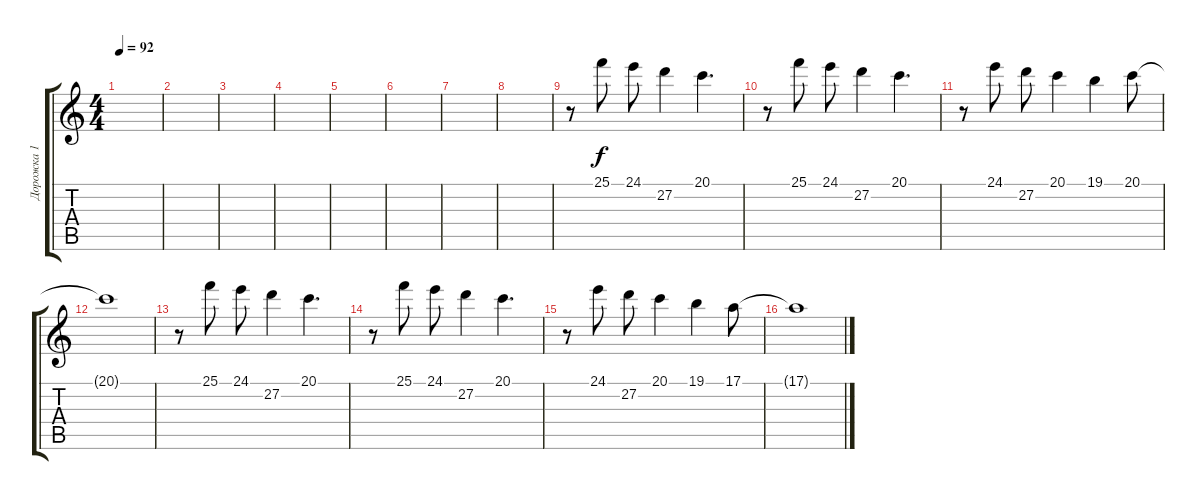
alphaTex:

\track ("Дорожка 1" "Дорожка 1") {instrument acousticgrandpiano}
\staff {score tabs}
\tuning (E4 B3 G3 D3 A2 E2) {hide}
\ts (4 4)
\tempo 92
\clef g2
\ks c
|
|
|
|
|
|
|
|
r.8 25.1.8 24.1.8 27.2.4 20.1.4{d} |
r.8 25.1.8 24.1.8 27.2.4 20.1.4{d} |
r.8 24.1.8 27.2.8 20.1.4 19.1.4 20.1.8 |
20.1{t}.1 |
r.8 25.1.8 24.1.8 27.2.4 20.1.4{d} |
r.8 25.1.8 24.1.8 27.2.4 20.1.4{d} |
r.8 24.1.8 27.2.8 20.1.4 19.1.4 17.1.8 |
17.1{t}.1
